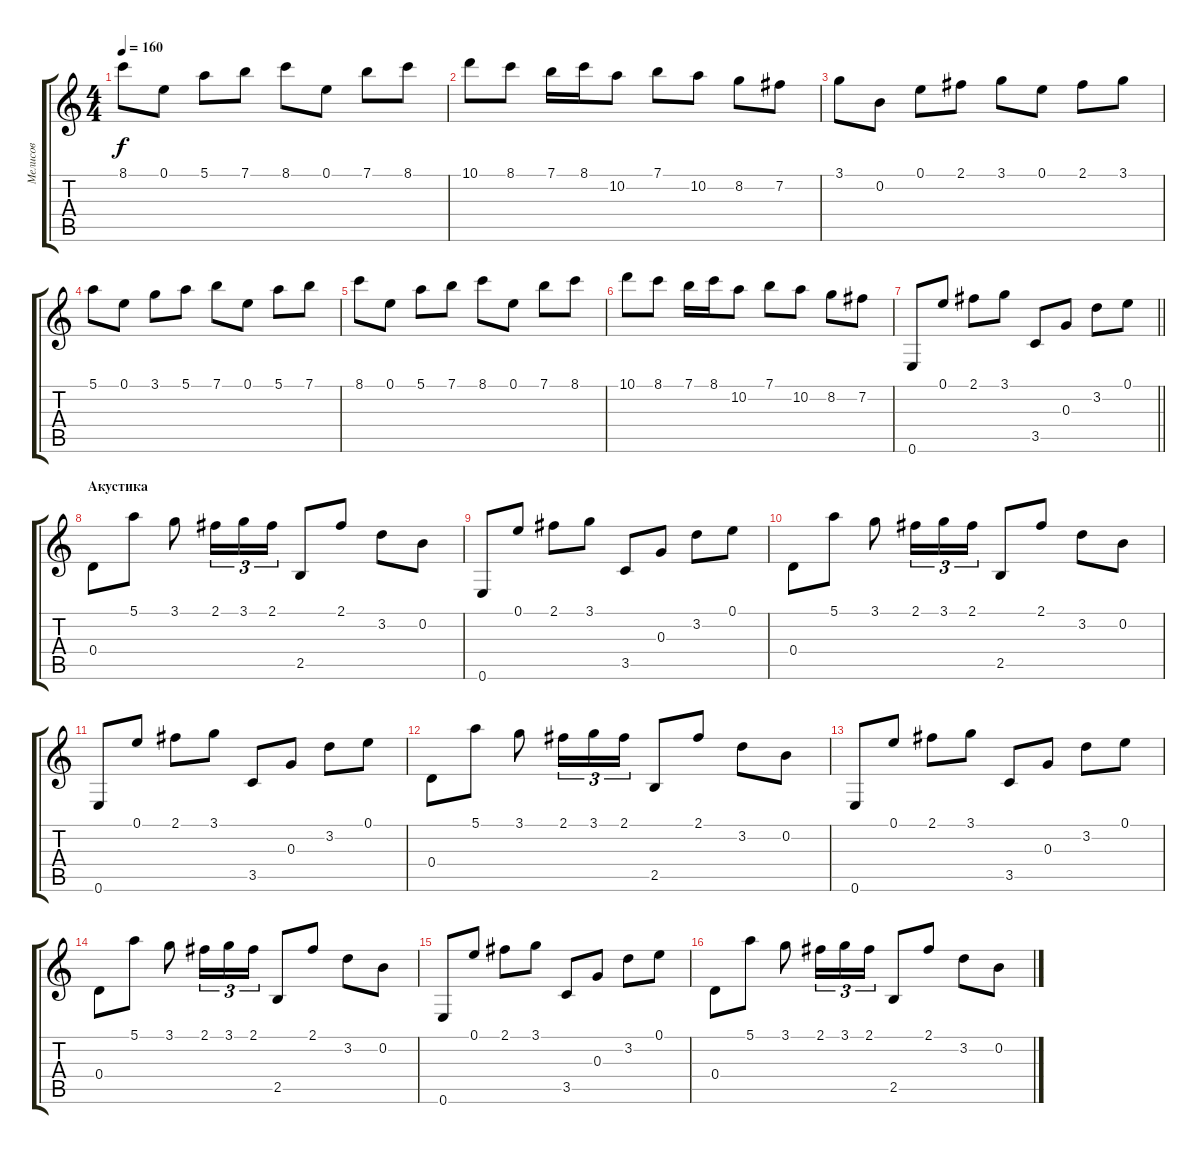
\track ("Мелисов" "Мелисов") {instrument overdrivenguitar}
\staff {score tabs}
\tuning (E4 B3 G3 D3 A2 E2) {hide}
\ts (4 4)
\tempo 160
\clef g2
\ks c
8.1.8{dy f} 0.1.8 5.1.8 7.1.8 8.1.8 0.1.8 7.1.8 8.1.8 |
10.1.8 8.1.8 7.1.16 8.1.16 10.2.8 7.1.8 10.2.8 8.2.8 7.2.8 |
3.1.8 0.2.8 0.1.8 2.1.8 3.1.8 0.1.8 2.1.8 3.1.8 |
5.1.8 0.1.8 3.1.8 5.1.8 7.1.8 0.1.8 5.1.8 7.1.8 |
8.1.8 0.1.8 5.1.8 7.1.8 8.1.8 0.1.8 7.1.8 8.1.8 |
10.1.8 8.1.8 7.1.16 8.1.16 10.2.8 7.1.8 10.2.8 8.2.8 7.2.8 |
\barLineRight lightlight
0.6.8{instrument acousticguitarsteel} 0.1.8 2.1.8 3.1.8 3.5.8 0.3.8 3.2.8 0.1.8 |
\section ("" "Акустика")
0.4.8 5.1.8 3.1.8 2.1.16{tu (3 2)} 3.1.16{tu (3 2)} 2.1.16{tu (3 2)} 2.5.8 2.1.8 3.2.8 0.2.8 |
0.6.8 0.1.8 2.1.8 3.1.8 3.5.8 0.3.8 3.2.8 0.1.8 |
0.4.8 5.1.8 3.1.8 2.1.16{tu (3 2)} 3.1.16{tu (3 2)} 2.1.16{tu (3 2)} 2.5.8 2.1.8 3.2.8 0.2.8 |
0.6.8 0.1.8 2.1.8 3.1.8 3.5.8 0.3.8 3.2.8 0.1.8 |
0.4.8 5.1.8 3.1.8 2.1.16{tu (3 2)} 3.1.16{tu (3 2)} 2.1.16{tu (3 2)} 2.5.8 2.1.8 3.2.8 0.2.8 |
0.6.8 0.1.8 2.1.8 3.1.8 3.5.8 0.3.8 3.2.8 0.1.8 |
0.4.8 5.1.8 3.1.8 2.1.16{tu (3 2)} 3.1.16{tu (3 2)} 2.1.16{tu (3 2)} 2.5.8 2.1.8 3.2.8 0.2.8 |
0.6.8 0.1.8 2.1.8 3.1.8 3.5.8 0.3.8 3.2.8 0.1.8 |
0.4.8 5.1.8 3.1.8 2.1.16{tu (3 2)} 3.1.16{tu (3 2)} 2.1.16{tu (3 2)} 2.5.8 2.1.8 3.2.8 0.2.8
